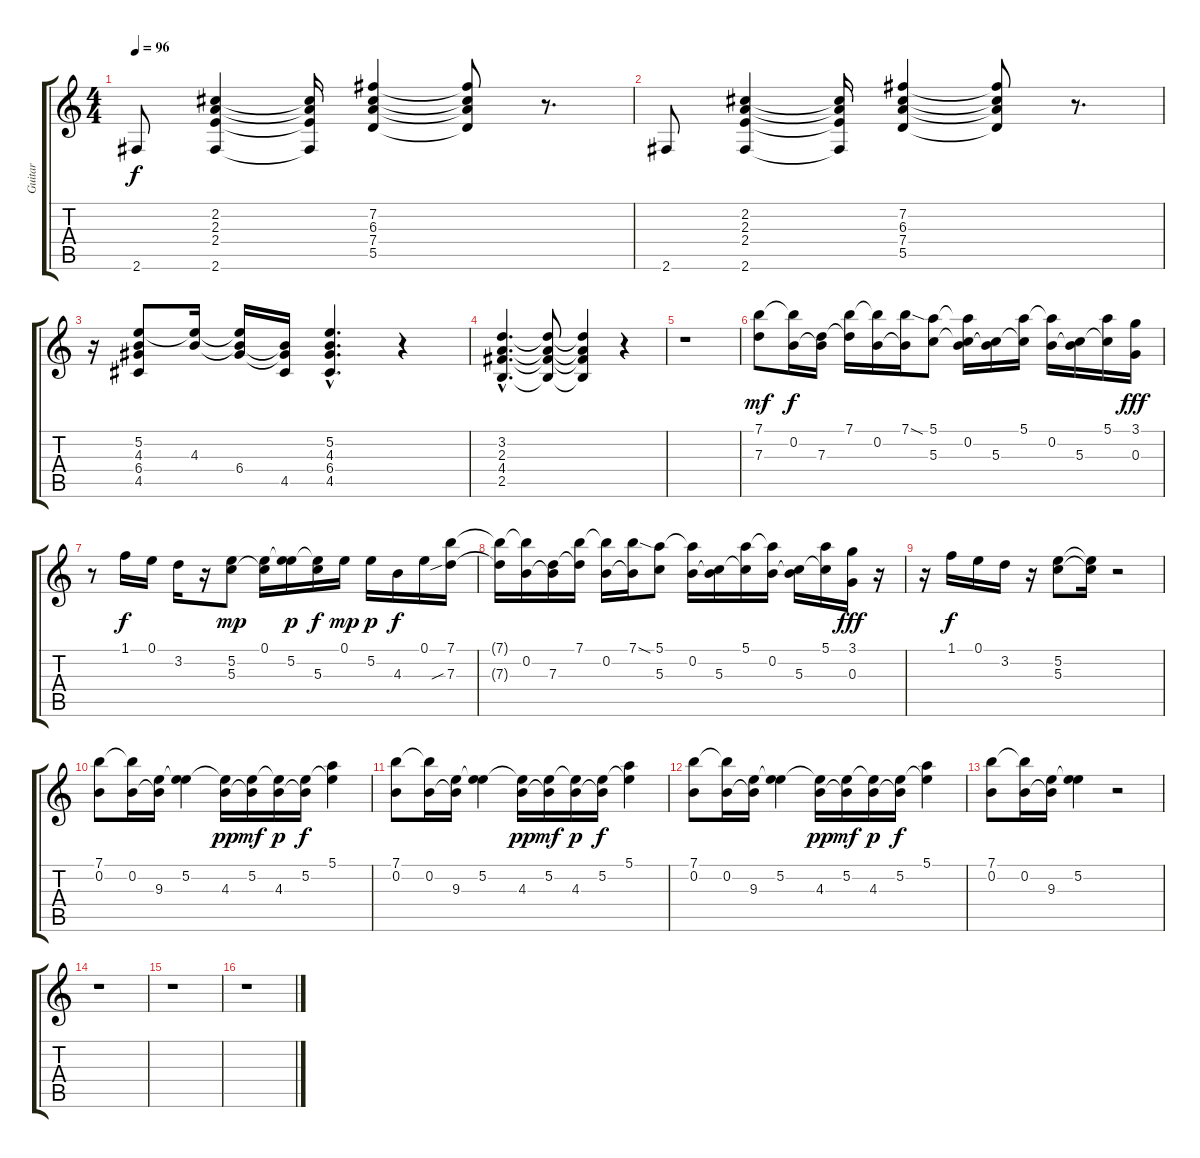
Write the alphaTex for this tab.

\track ("Guitar" "Guitar") {instrument acousticguitarnylon}
\staff {score tabs}
\tuning (E4 B3 G3 D3 A2 E2) {hide}
\ts (4 4)
\tempo 96
\clef g2
\ks c
2.6.8{dy f} (2.2 2.3 2.4 2.6).4 (2.2{t} 2.3{t} 2.4{t} 2.6{t}).16 (7.2 6.3 7.4 5.5).4 (7.2{t} 6.3{t} 7.4{t} 5.5{t}).8 r.8{d} |
2.6.8 (2.2 2.3 2.4 2.6).4 (2.2{t} 2.3{t} 2.4{t} 2.6{t}).16 (7.2 6.3 7.4 5.5).4 (7.2{t} 6.3{t} 7.4{t} 5.5{t}).8 r.8{d} |
r.16 (5.2 4.3 6.4 4.5).8 (5.2{t} 4.3).16 (5.2{t} 4.3{t} 6.4).16 (4.3{t} 6.4{t} 4.5).16 (5.2{hac} 4.3{hac} 6.4{hac} 4.5{hac}).4{d} r.4 |
(3.2{hac} 2.3{hac} 4.4{hac} 2.5{hac}).4{d} (3.2{t} 2.3{t} 4.4{t} 2.5{t}).8 (3.2{t} 2.3{t} 4.4{t} 2.5{t}).4 r.4 |
r.1 |
(7.1 7.3).8{dy mf} (7.1{t} 0.2).16{dy f} (0.2{t} 7.3).16 (7.1 7.3{t}).16 (7.1{t} 0.2).16 (7.1{sod} 0.2{t}).16 (5.1 5.3).8 (5.1{t} 0.2 5.3{t}).16 (0.2{t} 5.3).16 (5.1 5.3{t}).16 (5.1{t} 0.2).16 (0.2{t} 5.3).16 (5.1 5.3{t}).16 (3.1 0.3).16{dy fff} |
r.8 1.1.16{dy f} 0.1.16 3.2.16 r.16 (5.2 5.3).8{dy mp} (0.1 5.3{t}).16 (0.1{t} 5.2).16{dy p} (5.2{t} 5.3).16{dy f} 0.1.16{dy mp} 5.2.16{dy p} 4.3.16{dy f} 0.1.16 (7.1 7.3{sib}).16 |
(7.1{t} 7.3{t}).16 (7.1{t} 0.2).16 (0.2{t} 7.3).16 (7.1 7.3{t}).16 (7.1{t} 0.2).16 (7.1{sod} 0.2{t}).16 (5.1 5.3).8 (5.1{t} 0.2).16 (0.2{t} 5.3).16 (5.1 5.3{t}).16 (5.1{t} 0.2).16 (0.2{t} 5.3).16 (5.1 5.3{t}).16 (3.1 0.3).16{dy fff} r.16 |
r.16 1.1.16{dy f} 0.1.16 3.2.16 r.16 (5.2 5.3).8 (5.2{t} 5.3{t}).16 r.2 |
(7.1 0.2).8 (7.1{t} 0.2).16 (0.2{t} 9.3).16 (5.2 9.3{t}).4 (5.2{t} 4.3).16{dy pp} (5.2 4.3{t}).16{dy mf} (5.2{t} 4.3).16{dy p} (5.2 4.3{t}).16{dy f} (5.1 5.2{t}).4 |
(7.1 0.2).8 (7.1{t} 0.2).16 (0.2{t} 9.3).16 (5.2 9.3{t}).4 (5.2{t} 4.3).16{dy pp} (5.2 4.3{t}).16{dy mf} (5.2{t} 4.3).16{dy p} (5.2 4.3{t}).16{dy f} (5.1 5.2{t}).4 |
(7.1 0.2).8 (7.1{t} 0.2).16 (0.2{t} 9.3).16 (5.2 9.3{t}).4 (5.2{t} 4.3).16{dy pp} (5.2 4.3{t}).16{dy mf} (5.2{t} 4.3).16{dy p} (5.2 4.3{t}).16{dy f} (5.1 5.2{t}).4 |
(7.1 0.2).8 (7.1{t} 0.2).16 (0.2{t} 9.3).16 (5.2 9.3{t}).4 r.2 |
r.1 |
r.1 |
r.1
